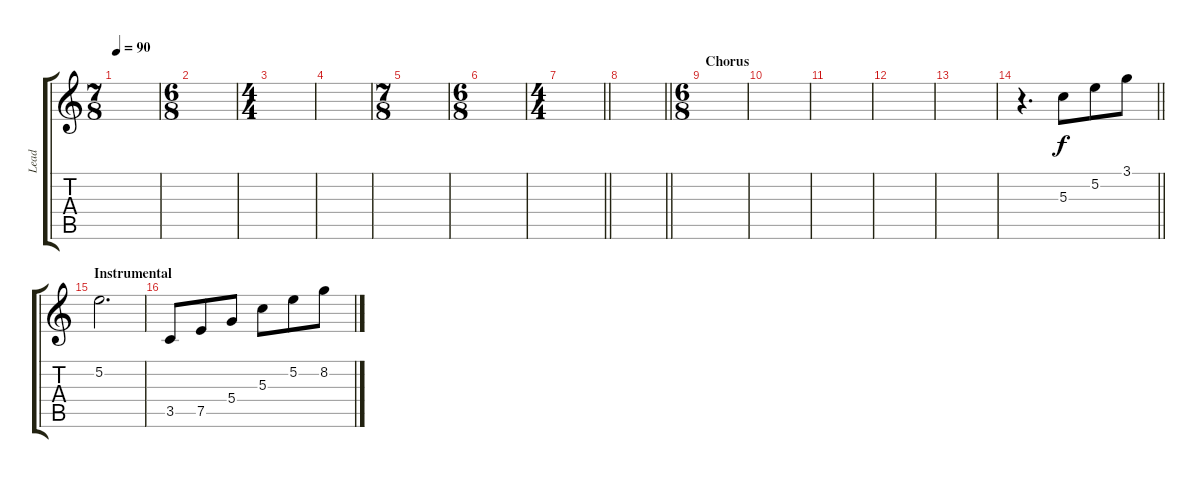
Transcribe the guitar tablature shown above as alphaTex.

\track ("Lead" "Lead") {instrument distortionguitar}
\staff {score tabs}
\tuning (E4 B3 G3 D3 A2 E2) {hide}
\ts (7 8)
\tempo 90
\clef g2
\ks c
|
\ts (6 8)
|
\ts (4 4)
|
|
\ts (7 8)
|
\ts (6 8)
|
\ts (4 4)
\barLineRight lightlight
|
\barLineRight lightlight
|
\ts (6 8)
\section ("" "Chorus")
|
|
|
|
|
\barLineRight lightlight
r.4{d} 5.3.8 5.2.8 3.1.8 |
\section ("" "Instrumental")
5.2.2{d} |
3.5.8 7.5.8 5.4.8 5.3.8 5.2.8 8.2.8
